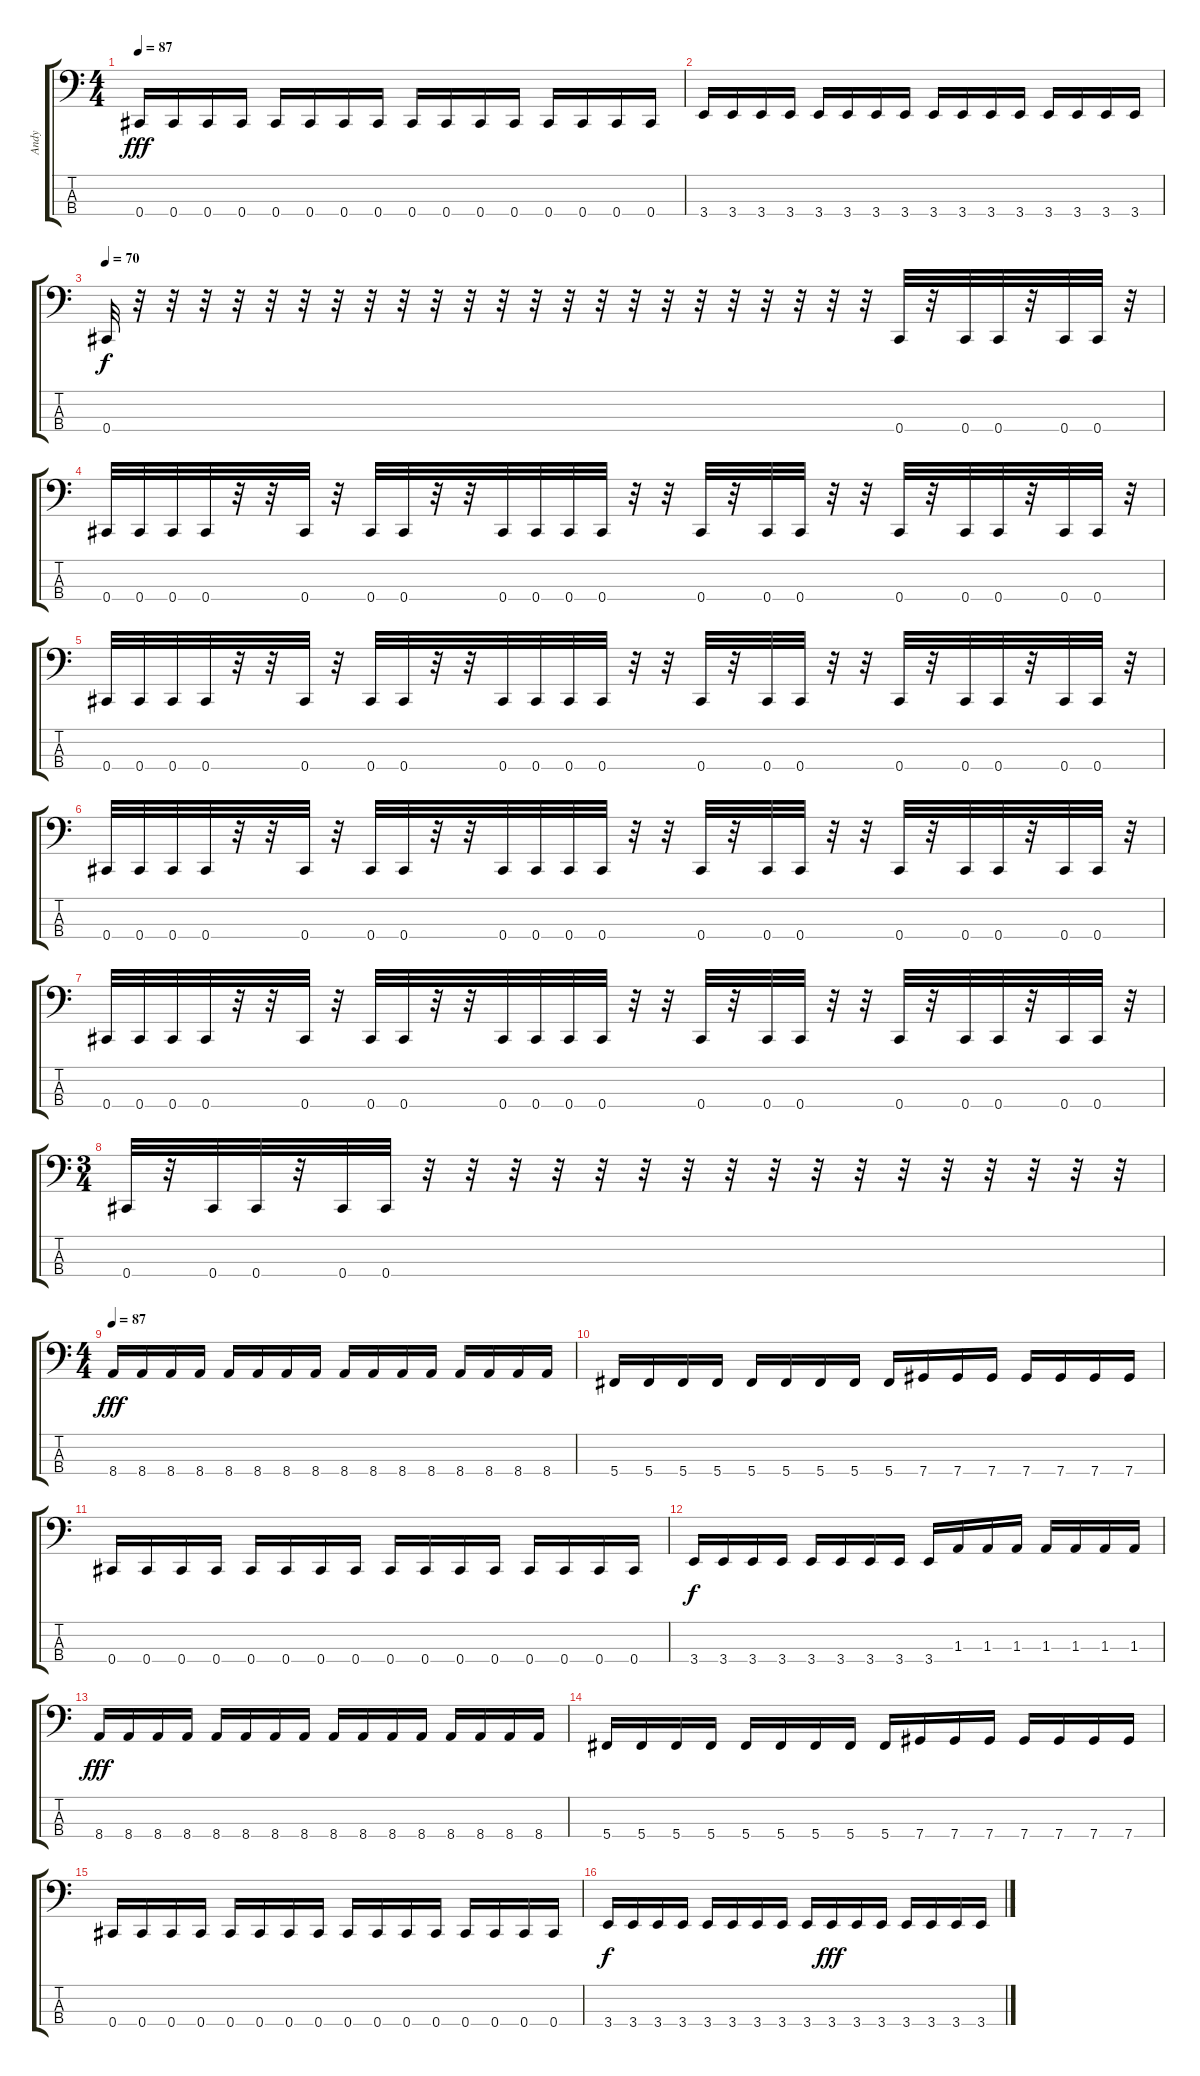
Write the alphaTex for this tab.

\track ("Andy" "Andy") {instrument electricbasspick}
\staff {score tabs}
\tuning (Gb2 Db2 Ab1 Db1) {hide}
\ts (4 4)
\tempo 87
\clef f4
\ks c
0.4.16{dy fff} 0.4.16 0.4.16 0.4.16 0.4.16 0.4.16 0.4.16 0.4.16 0.4.16 0.4.16 0.4.16 0.4.16 0.4.16 0.4.16 0.4.16 0.4.16 |
3.4.16 3.4.16 3.4.16 3.4.16 3.4.16 3.4.16 3.4.16 3.4.16 3.4.16 3.4.16 3.4.16 3.4.16 3.4.16 3.4.16 3.4.16 3.4.16 |
\tempo 70
0.4.32{dy f} r.32 r.32 r.32 r.32 r.32 r.32 r.32 r.32 r.32 r.32 r.32 r.32 r.32 r.32 r.32 r.32 r.32 r.32 r.32 r.32 r.32 r.32 r.32 0.4.32 r.32 0.4.32 0.4.32 r.32 0.4.32 0.4.32 r.32 |
0.4.32 0.4.32 0.4.32 0.4.32 r.32 r.32 0.4.32 r.32 0.4.32 0.4.32 r.32 r.32 0.4.32 0.4.32 0.4.32 0.4.32 r.32 r.32 0.4.32 r.32 0.4.32 0.4.32 r.32 r.32 0.4.32 r.32 0.4.32 0.4.32 r.32 0.4.32 0.4.32 r.32 |
0.4.32 0.4.32 0.4.32 0.4.32 r.32 r.32 0.4.32 r.32 0.4.32 0.4.32 r.32 r.32 0.4.32 0.4.32 0.4.32 0.4.32 r.32 r.32 0.4.32 r.32 0.4.32 0.4.32 r.32 r.32 0.4.32 r.32 0.4.32 0.4.32 r.32 0.4.32 0.4.32 r.32 |
0.4.32 0.4.32 0.4.32 0.4.32 r.32 r.32 0.4.32 r.32 0.4.32 0.4.32 r.32 r.32 0.4.32 0.4.32 0.4.32 0.4.32 r.32 r.32 0.4.32 r.32 0.4.32 0.4.32 r.32 r.32 0.4.32 r.32 0.4.32 0.4.32 r.32 0.4.32 0.4.32 r.32 |
0.4.32 0.4.32 0.4.32 0.4.32 r.32 r.32 0.4.32 r.32 0.4.32 0.4.32 r.32 r.32 0.4.32 0.4.32 0.4.32 0.4.32 r.32 r.32 0.4.32 r.32 0.4.32 0.4.32 r.32 r.32 0.4.32 r.32 0.4.32 0.4.32 r.32 0.4.32 0.4.32 r.32 |
\ts (3 4)
0.4.32 r.32 0.4.32 0.4.32 r.32 0.4.32 0.4.32 r.32 r.32 r.32 r.32 r.32 r.32 r.32 r.32 r.32 r.32 r.32 r.32 r.32 r.32 r.32 r.32 r.32 |
\ts (4 4)
\tempo 87
8.4.16{dy fff} 8.4.16 8.4.16 8.4.16 8.4.16 8.4.16 8.4.16 8.4.16 8.4.16 8.4.16 8.4.16 8.4.16 8.4.16 8.4.16 8.4.16 8.4.16 |
5.4.16 5.4.16 5.4.16 5.4.16 5.4.16 5.4.16 5.4.16 5.4.16 5.4.16 7.4.16 7.4.16 7.4.16 7.4.16 7.4.16 7.4.16 7.4.16 |
0.4.16 0.4.16 0.4.16 0.4.16 0.4.16 0.4.16 0.4.16 0.4.16 0.4.16 0.4.16 0.4.16 0.4.16 0.4.16 0.4.16 0.4.16 0.4.16 |
3.4.16{dy f} 3.4.16 3.4.16 3.4.16 3.4.16 3.4.16 3.4.16 3.4.16 3.4.16 1.3.16 1.3.16 1.3.16 1.3.16 1.3.16 1.3.16 1.3.16 |
8.4.16{dy fff} 8.4.16 8.4.16 8.4.16 8.4.16 8.4.16 8.4.16 8.4.16 8.4.16 8.4.16 8.4.16 8.4.16 8.4.16 8.4.16 8.4.16 8.4.16 |
5.4.16 5.4.16 5.4.16 5.4.16 5.4.16 5.4.16 5.4.16 5.4.16 5.4.16 7.4.16 7.4.16 7.4.16 7.4.16 7.4.16 7.4.16 7.4.16 |
0.4.16 0.4.16 0.4.16 0.4.16 0.4.16 0.4.16 0.4.16 0.4.16 0.4.16 0.4.16 0.4.16 0.4.16 0.4.16 0.4.16 0.4.16 0.4.16 |
3.4.16{dy f} 3.4.16 3.4.16 3.4.16 3.4.16 3.4.16 3.4.16 3.4.16 3.4.16 3.4.16{dy fff} 3.4.16 3.4.16 3.4.16 3.4.16 3.4.16 3.4.16
